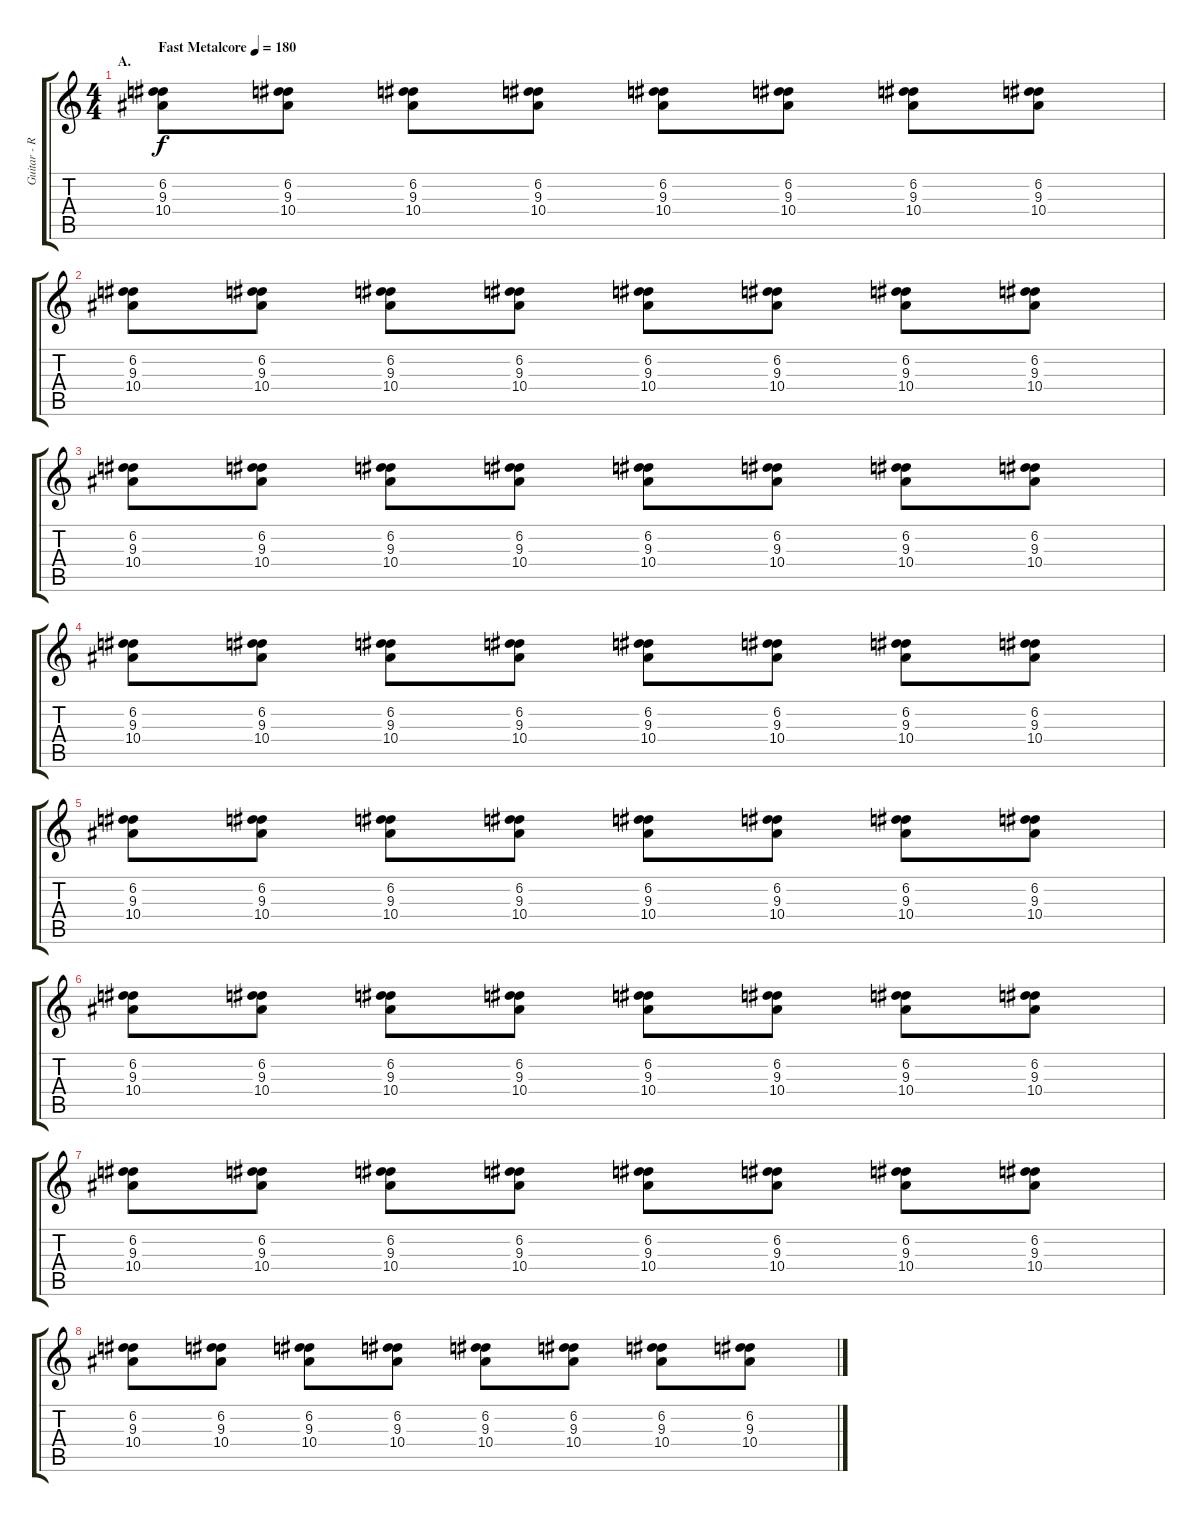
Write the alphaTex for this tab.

\track ("Guitar - Right" "Guitar - R") {instrument distortionguitar}
\staff {score tabs}
\tuning (D4 A3 F3 C3 G2 C2) {hide}
\ts (4 4)
\section ("" "A.")
\tempo (180 "Fast Metalcore")
\clef g2
\ks c
(6.2 9.3 10.4).8{dy f instrument distortionguitar} (6.2 9.3 10.4).8 (6.2 9.3 10.4).8 (6.2 9.3 10.4).8 (6.2 9.3 10.4).8 (6.2 9.3 10.4).8 (6.2 9.3 10.4).8 (6.2 9.3 10.4).8 |
(6.2 9.3 10.4).8 (6.2 9.3 10.4).8 (6.2 9.3 10.4).8 (6.2 9.3 10.4).8 (6.2 9.3 10.4).8 (6.2 9.3 10.4).8 (6.2 9.3 10.4).8 (6.2 9.3 10.4).8 |
(6.2 9.3 10.4).8 (6.2 9.3 10.4).8 (6.2 9.3 10.4).8 (6.2 9.3 10.4).8 (6.2 9.3 10.4).8 (6.2 9.3 10.4).8 (6.2 9.3 10.4).8 (6.2 9.3 10.4).8 |
(6.2 9.3 10.4).8 (6.2 9.3 10.4).8 (6.2 9.3 10.4).8 (6.2 9.3 10.4).8 (6.2 9.3 10.4).8 (6.2 9.3 10.4).8 (6.2 9.3 10.4).8 (6.2 9.3 10.4).8 |
(6.2 9.3 10.4).8 (6.2 9.3 10.4).8 (6.2 9.3 10.4).8 (6.2 9.3 10.4).8 (6.2 9.3 10.4).8 (6.2 9.3 10.4).8 (6.2 9.3 10.4).8 (6.2 9.3 10.4).8 |
(6.2 9.3 10.4).8 (6.2 9.3 10.4).8 (6.2 9.3 10.4).8 (6.2 9.3 10.4).8 (6.2 9.3 10.4).8 (6.2 9.3 10.4).8 (6.2 9.3 10.4).8 (6.2 9.3 10.4).8 |
(6.2 9.3 10.4).8 (6.2 9.3 10.4).8 (6.2 9.3 10.4).8 (6.2 9.3 10.4).8 (6.2 9.3 10.4).8 (6.2 9.3 10.4).8 (6.2 9.3 10.4).8 (6.2 9.3 10.4).8 |
(6.2 9.3 10.4).8 (6.2 9.3 10.4).8 (6.2 9.3 10.4).8 (6.2 9.3 10.4).8 (6.2 9.3 10.4).8 (6.2 9.3 10.4).8 (6.2 9.3 10.4).8 (6.2 9.3 10.4).8
